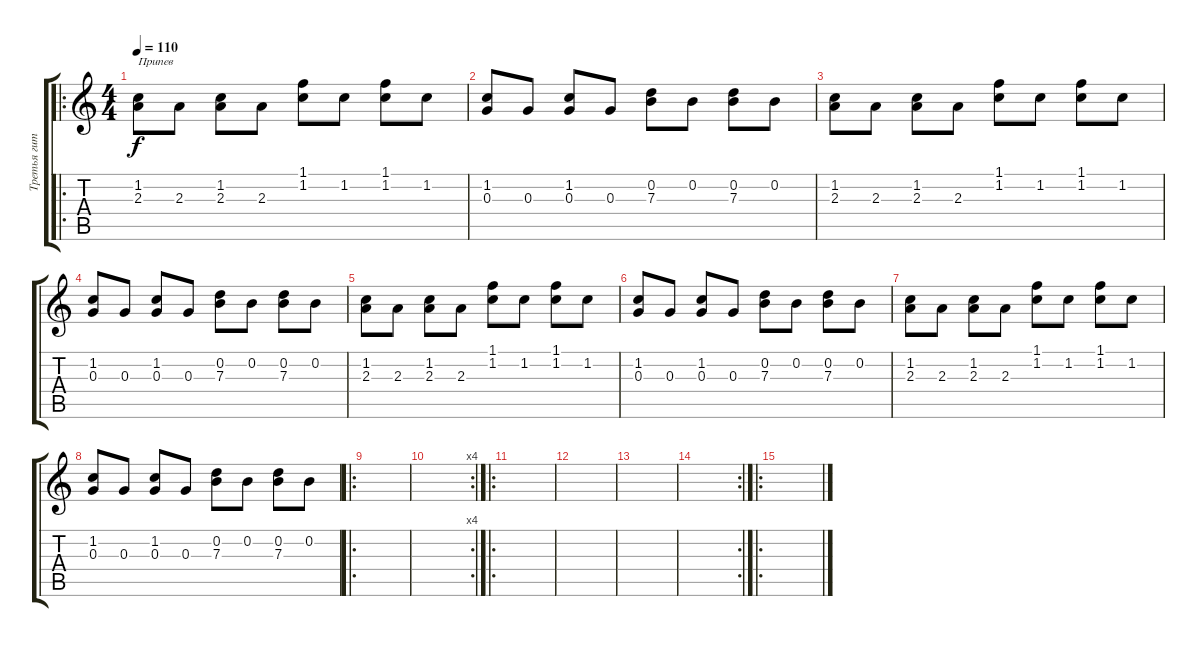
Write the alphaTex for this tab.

\track ("Третья гитара" "Третья гит") {mute instrument acousticguitarsteel}
\staff {score tabs}
\tuning (E4 B3 G3 D3 A2 E2) {hide}
\ro
\ts (4 4)
\tempo 110
\clef g2
\ks c
(1.2 2.3).8{txt "Припев" dy f} 2.3.8 (1.2 2.3).8 2.3.8 (1.1 1.2).8 1.2.8 (1.1 1.2).8 1.2.8 |
(1.2 0.3).8 0.3.8 (1.2 0.3).8 0.3.8 (0.2 7.3).8 0.2.8 (0.2 7.3).8 0.2.8 |
(1.2 2.3).8 2.3.8 (1.2 2.3).8 2.3.8 (1.1 1.2).8 1.2.8 (1.1 1.2).8 1.2.8 |
(1.2 0.3).8 0.3.8 (1.2 0.3).8 0.3.8 (0.2 7.3).8 0.2.8 (0.2 7.3).8 0.2.8 |
(1.2 2.3).8 2.3.8 (1.2 2.3).8 2.3.8 (1.1 1.2).8 1.2.8 (1.1 1.2).8 1.2.8 |
(1.2 0.3).8 0.3.8 (1.2 0.3).8 0.3.8 (0.2 7.3).8 0.2.8 (0.2 7.3).8 0.2.8 |
(1.2 2.3).8 2.3.8 (1.2 2.3).8 2.3.8 (1.1 1.2).8 1.2.8 (1.1 1.2).8 1.2.8 |
(1.2 0.3).8 0.3.8 (1.2 0.3).8 0.3.8 (0.2 7.3).8 0.2.8 (0.2 7.3).8 0.2.8 |
\ro
|
\rc 4
|
\ro
|
|
|
\rc 2
|
\ro
